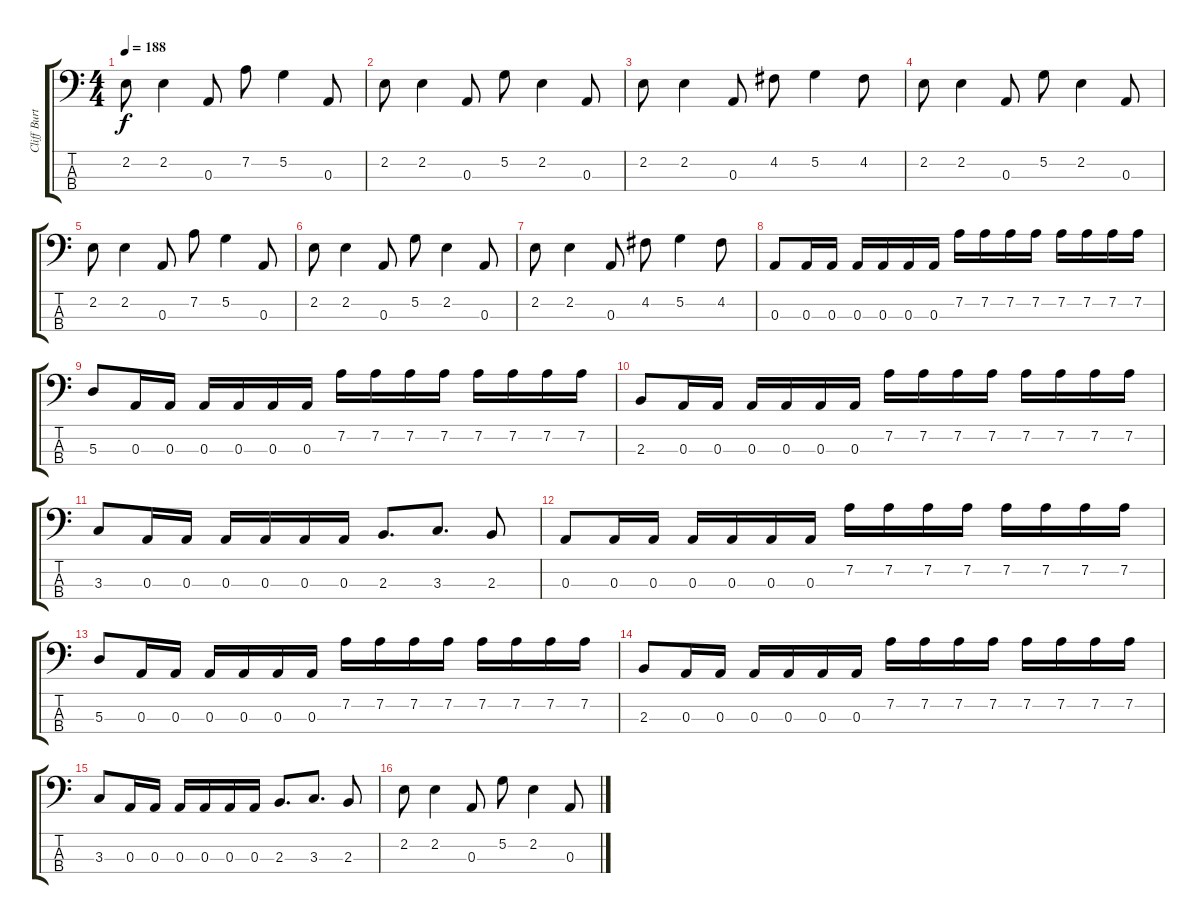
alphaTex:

\track ("Cliff Burton" "Cliff Burt") {instrument electricbassfinger}
\staff {score tabs}
\tuning (G2 D2 A1 E1) {hide}
\ts (4 4)
\tempo 188
\clef f4
\ks c
2.2.8{dy f} 2.2.4 0.3.8 7.2.8 5.2.4 0.3.8 |
2.2.8 2.2.4 0.3.8 5.2.8 2.2.4 0.3.8 |
2.2.8 2.2.4 0.3.8 4.2.8 5.2.4 4.2.8 |
2.2.8 2.2.4 0.3.8 5.2.8 2.2.4 0.3.8 |
2.2.8 2.2.4 0.3.8 7.2.8 5.2.4 0.3.8 |
2.2.8 2.2.4 0.3.8 5.2.8 2.2.4 0.3.8 |
2.2.8 2.2.4 0.3.8 4.2.8 5.2.4 4.2.8 |
0.3.8 0.3.16 0.3.16 0.3.16 0.3.16 0.3.16 0.3.16 7.2.16 7.2.16 7.2.16 7.2.16 7.2.16 7.2.16 7.2.16 7.2.16 |
5.3.8 0.3.16 0.3.16 0.3.16 0.3.16 0.3.16 0.3.16 7.2.16 7.2.16 7.2.16 7.2.16 7.2.16 7.2.16 7.2.16 7.2.16 |
2.3.8 0.3.16 0.3.16 0.3.16 0.3.16 0.3.16 0.3.16 7.2.16 7.2.16 7.2.16 7.2.16 7.2.16 7.2.16 7.2.16 7.2.16 |
3.3.8 0.3.16 0.3.16 0.3.16 0.3.16 0.3.16 0.3.16 2.3.8{d} 3.3.8{d} 2.3.8 |
0.3.8 0.3.16 0.3.16 0.3.16 0.3.16 0.3.16 0.3.16 7.2.16 7.2.16 7.2.16 7.2.16 7.2.16 7.2.16 7.2.16 7.2.16 |
5.3.8 0.3.16 0.3.16 0.3.16 0.3.16 0.3.16 0.3.16 7.2.16 7.2.16 7.2.16 7.2.16 7.2.16 7.2.16 7.2.16 7.2.16 |
2.3.8 0.3.16 0.3.16 0.3.16 0.3.16 0.3.16 0.3.16 7.2.16 7.2.16 7.2.16 7.2.16 7.2.16 7.2.16 7.2.16 7.2.16 |
3.3.8 0.3.16 0.3.16 0.3.16 0.3.16 0.3.16 0.3.16 2.3.8{d} 3.3.8{d} 2.3.8 |
2.2.8 2.2.4 0.3.8 5.2.8 2.2.4 0.3.8
